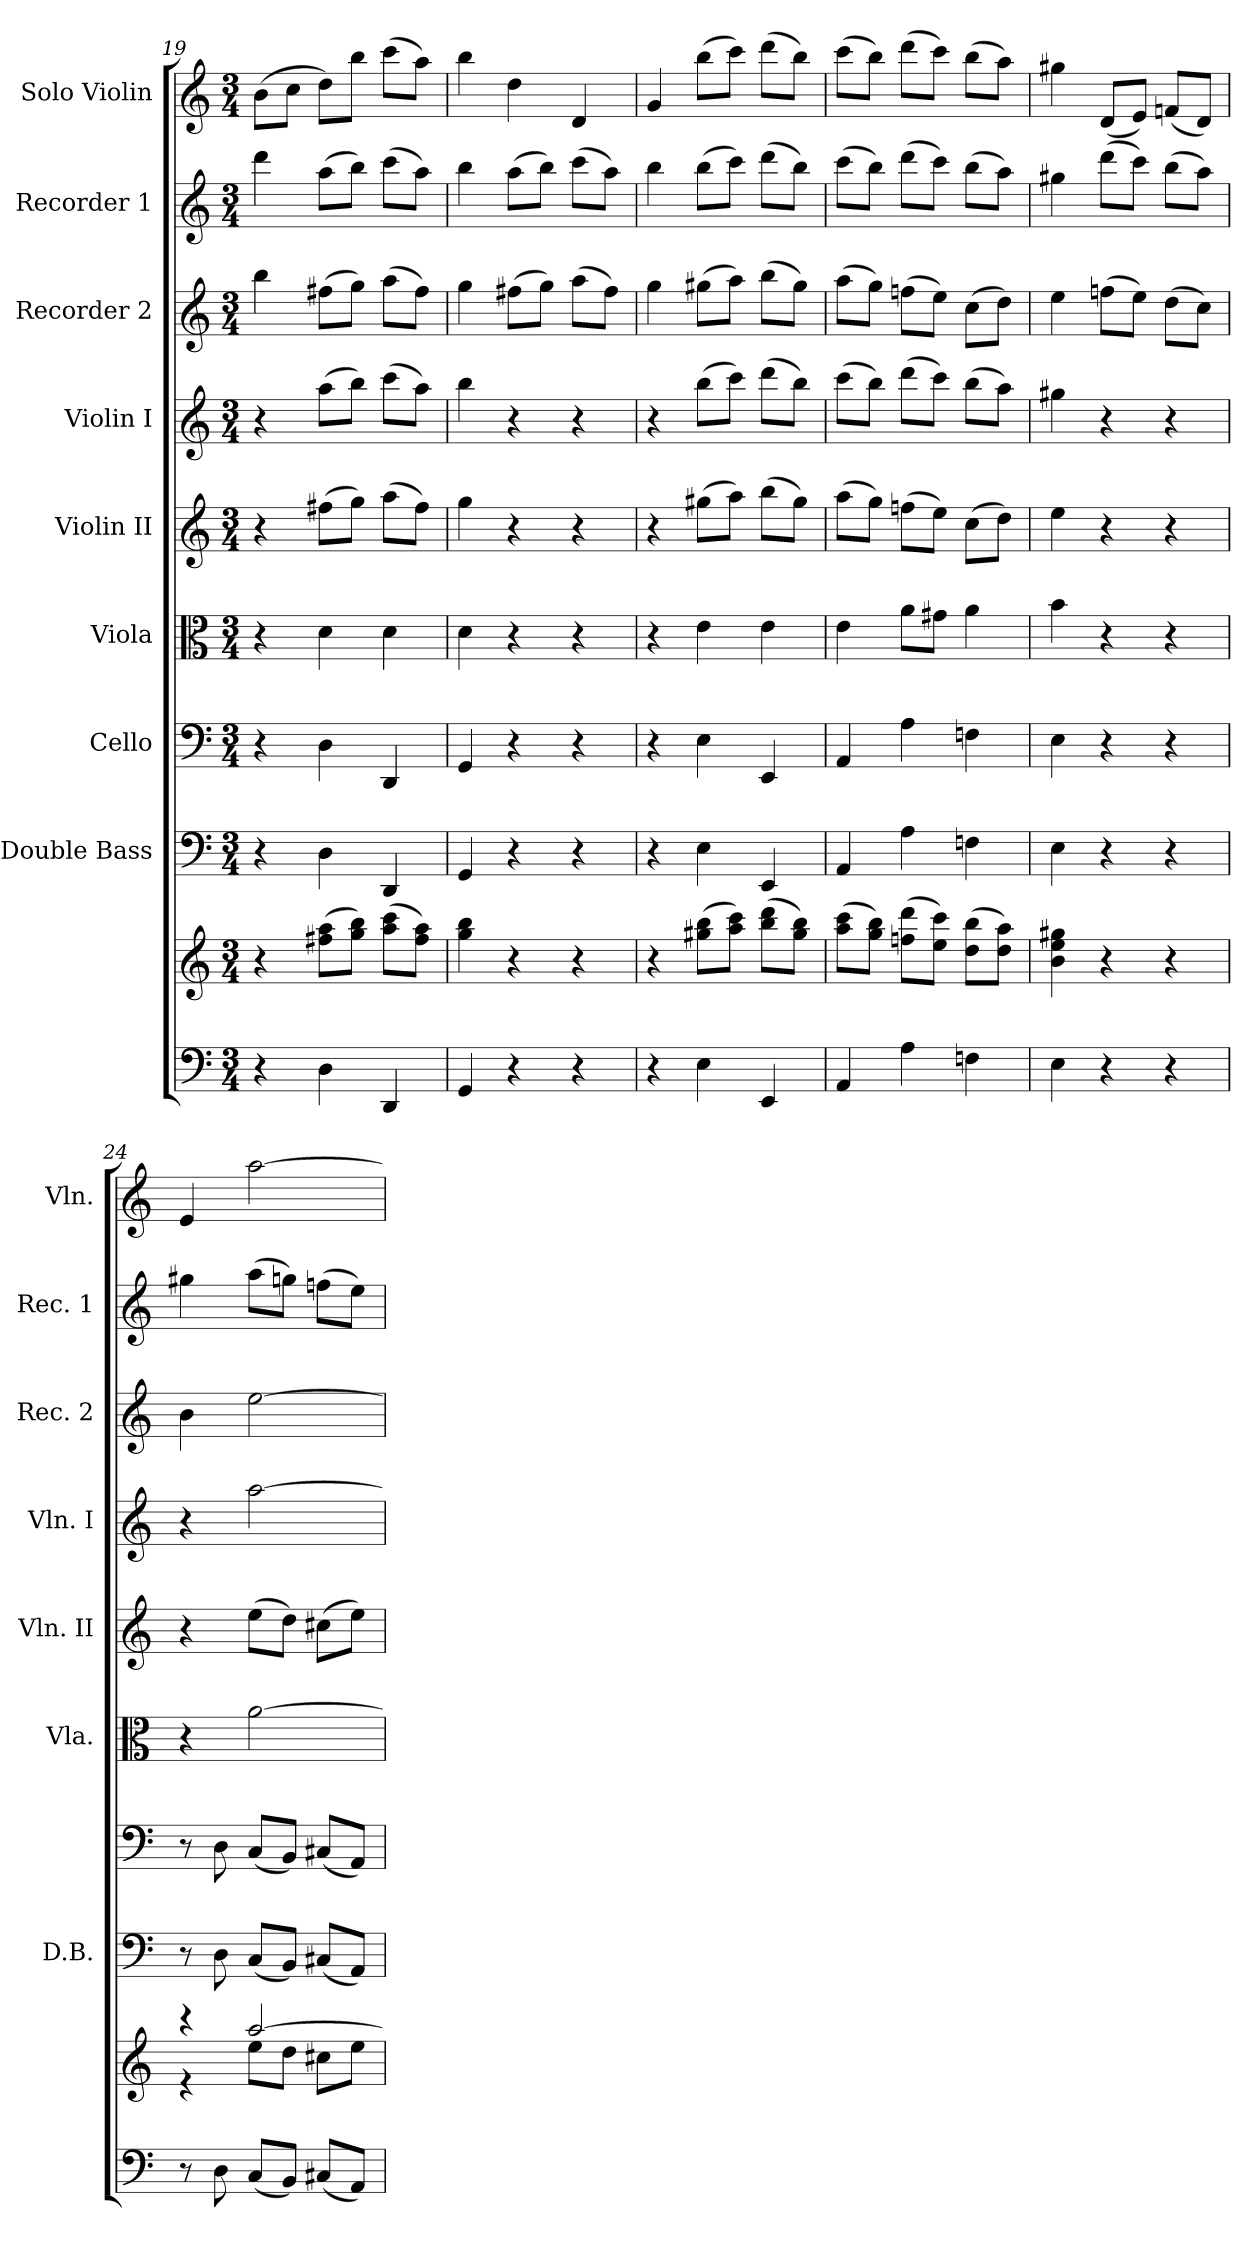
**kern	**kern	**kern	**kern	**kern	**kern	**kern	**kern	**kern	**kern
*part9	*part9	*part8	*part7	*part6	*part5	*part4	*part3	*part2	*part1
*staff10	*staff9	*staff8	*staff7	*staff6	*staff5	*staff4	*staff3	*staff2	*staff1
*	*	*I"Double Bass	*I"Cello	*I"Viola	*I"Violin II	*I"Violin I	*I"Recorder 2	*I"Recorder 1	*I"Solo Violin
*	*	*I'D.B.	*	*I'Vla.	*I'Vln. II	*I'Vln. I	*I'Rec. 2	*I'Rec. 1	*I'Vln.
*clefF4	*clefG2	*clefF4	*clefF4	*clefC3	*clefG2	*clefG2	*clefG2	*clefG2	*clefG2
*	*	*ITrd7c12	*	*	*	*	*	*	*
*M3/4	*M3/4	*M3/4	*M3/4	*M3/4	*M3/4	*M3/4	*M3/4	*M3/4	*M3/4
=19	=19	=19	=19	=19	=19	=19	=19	=19	=19
4r	4r	4r	4r	4r	4r	4r	4bb\	4ddd\	(>8b\L
.	.	.	.	.	.	.	.	.	8cc\J
4D\	(>8ff#\ 8aa\L	4DD\	4D\	4d\	(>8ff#\L	(>8aa\L	(>8ff#\L	(>8aa\L	8dd\L)
.	8gg\ 8bb\J)	.	.	.	8gg\J)	8bb\J)	8gg\J)	8bb\J)	8bb\J
4DD/	(>8aa\ 8ccc\L	4DDD/	4DD/	4d\	(>8aa\L	(>8ccc\L	(>8aa\L	(>8ccc\L	(>8ccc\L
.	8ff#\ 8aa\J)	.	.	.	8ff#\J)	8aa\J)	8ff#\J)	8aa\J)	8aa\J)
!!LO:PB:g=z
=20	=20	=20	=20	=20	=20	=20	=20	=20	=20
4GG/	4gg\ 4bb\	4GGG/	4GG/	4d\	4gg\	4bb\	4gg\	4bb\	4bb\
4r	4r	4r	4r	4r	4r	4r	(>8ff#\L	(>8aa\L	4dd\
.	.	.	.	.	.	.	8gg\J)	8bb\J)	.
4r	4r	4r	4r	4r	4r	4r	(>8aa\L	(>8ccc\L	4d/
.	.	.	.	.	.	.	8ff#\J)	8aa\J)	.
=21	=21	=21	=21	=21	=21	=21	=21	=21	=21
4r	4r	4r	4r	4r	4r	4r	4gg\	4bb\	4g/
4E\	(>8gg#\ 8bb\L	4EE\	4E\	4e\	(>8gg#\L	(>8bb\L	(>8gg#\L	(>8bb\L	(>8bb\L
.	8aa\ 8ccc\J)	.	.	.	8aa\J)	8ccc\J)	8aa\J)	8ccc\J)	8ccc\J)
4EE/	(>8bb\ 8ddd\L	4EEE/	4EE/	4e\	(>8bb\L	(>8ddd\L	(>8bb\L	(>8ddd\L	(>8ddd\L
.	8gg#\ 8bb\J)	.	.	.	8gg#\J)	8bb\J)	8gg#\J)	8bb\J)	8bb\J)
=22	=22	=22	=22	=22	=22	=22	=22	=22	=22
4AA/	(>8aa\ 8ccc\L	4AAA/	4AA/	4e\	(>8aa\L	(>8ccc\L	(>8aa\L	(>8ccc\L	(>8ccc\L
.	8gg\ 8bb\J)	.	.	.	8gg\J)	8bb\J)	8gg\J)	8bb\J)	8bb\J)
4A\	(>8ffn\ 8ddd\L	4AA\	4A\	8a\L	(>8ffn\L	(>8ddd\L	(>8ffn\L	(>8ddd\L	(>8ddd\L
.	8ee\ 8ccc\J)	.	.	8g#\J	8ee\J)	8ccc\J)	8ee\J)	8ccc\J)	8ccc\J)
4Fn\	(>8dd\ 8bb\L	4FFn\	4Fn\	4a\	(>8cc\L	(>8bb\L	(>8cc\L	(>8bb\L	(>8bb\L
.	8dd\ 8aa\J)	.	.	.	8dd\J)	8aa\J)	8dd\J)	8aa\J)	8aa\J)
=23	=23	=23	=23	=23	=23	=23	=23	=23	=23
4E\	4b\ 4ee\ 4gg#\	4EE\	4E\	4b\	4ee\	4gg#\	4ee\	4gg#\	4gg#\
4r	4r	4r	4r	4r	4r	4r	(>8ffn\L	(>8ddd\L	(<8d/L
.	.	.	.	.	.	.	8ee\J)	8ccc\J)	8e/J)
4r	4r	4r	4r	4r	4r	4r	(>8dd\L	(>8bb\L	(<8fn/L
.	.	.	.	.	.	.	8cc\J)	8aa\J)	8d/J)
=24	=24	=24	=24	=24	=24	=24	=24	=24	=24
*	*^	*	*	*	*	*	*	*	*
8r	4r	4r	8r	8r	4r	4r	4r	4b\	4gg#\	4e/
8D\	.	.	8DD\	8D\	.	.	.	.	.	.
(<8C/L	[2aa/	8ee\L	(<8CC/L	(<8C/L	[2a\	(>8ee\L	[2aa\	[2ee\	(>8aa\L	[2aa\
8BB/J)	.	8dd\J	8BBB/J)	8BB/J)	.	8dd\J)	.	.	8ggn\J)	.
(<8C#/L	.	8cc#\L	(<8CC#/L	(<8C#/L	.	(>8cc#\L	.	.	(>8ffn\L	.
8AA/J)	.	8ee\J	8AAA/J)	8AA/J)	.	8ee\J)	.	.	8ee\J)	.
*	*v	*v	*	*	*	*	*	*	*	*
=	=	=	=	=	=	=	=	=	=
*-	*-	*-	*-	*-	*-	*-	*-	*-	*-
